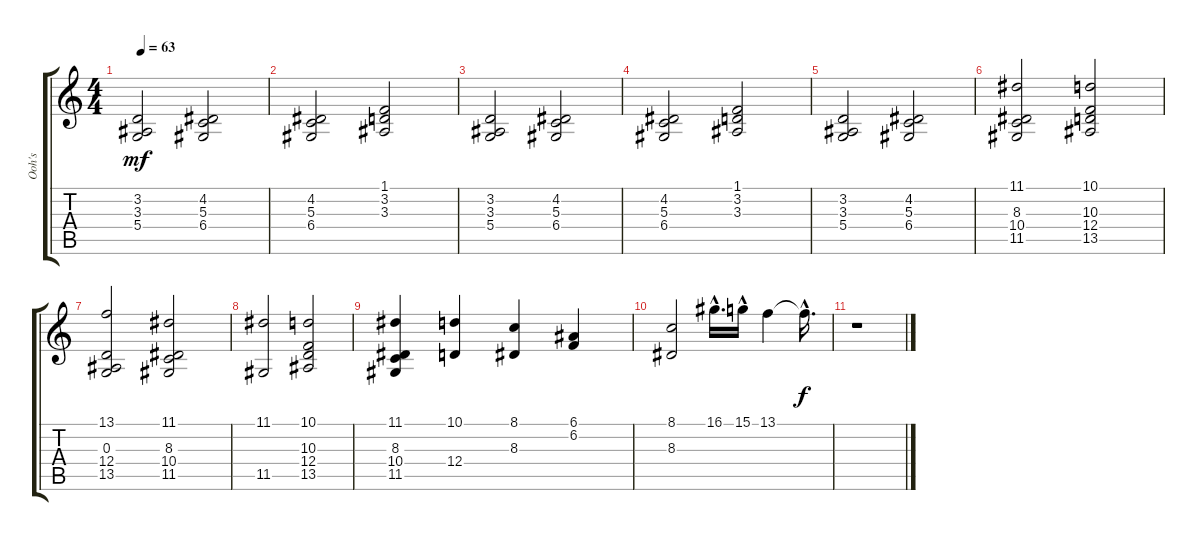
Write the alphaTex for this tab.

\track ("Ooh's" "Ooh's") {instrument voiceoohs}
\staff {score tabs}
\tuning (E4 B3 G3 D3 A2 E2) {hide}
\ts (4 4)
\tempo 63
\clef g2
\ks c
(3.2 3.3 5.4).2{dy mf} (4.2 5.3 6.4).2 |
(4.2 5.3 6.4).2 (1.1 3.2 3.3).2 |
(3.2 3.3 5.4).2 (4.2 5.3 6.4).2 |
(4.2 5.3 6.4).2 (1.1 3.2 3.3).2 |
(3.2 3.3 5.4).2 (4.2 5.3 6.4).2 |
(11.1 8.3 10.4 11.5).2 (10.1 10.3 12.4 13.5).2 |
(13.1 0.3 12.4 13.5).2 (11.1 8.3 10.4 11.5).2 |
(11.1 11.5).2 (10.1 10.3 12.4 13.5).2 |
(11.1 8.3 10.4 11.5).4 (10.1 12.4).4 (8.1 8.3).4 (6.1 6.2).4 |
(8.1 8.3).2 16.1{hac}.16{d} 15.1{hac}.16 13.1.4 13.1{hac t}.16{d dy f} |
r.1
